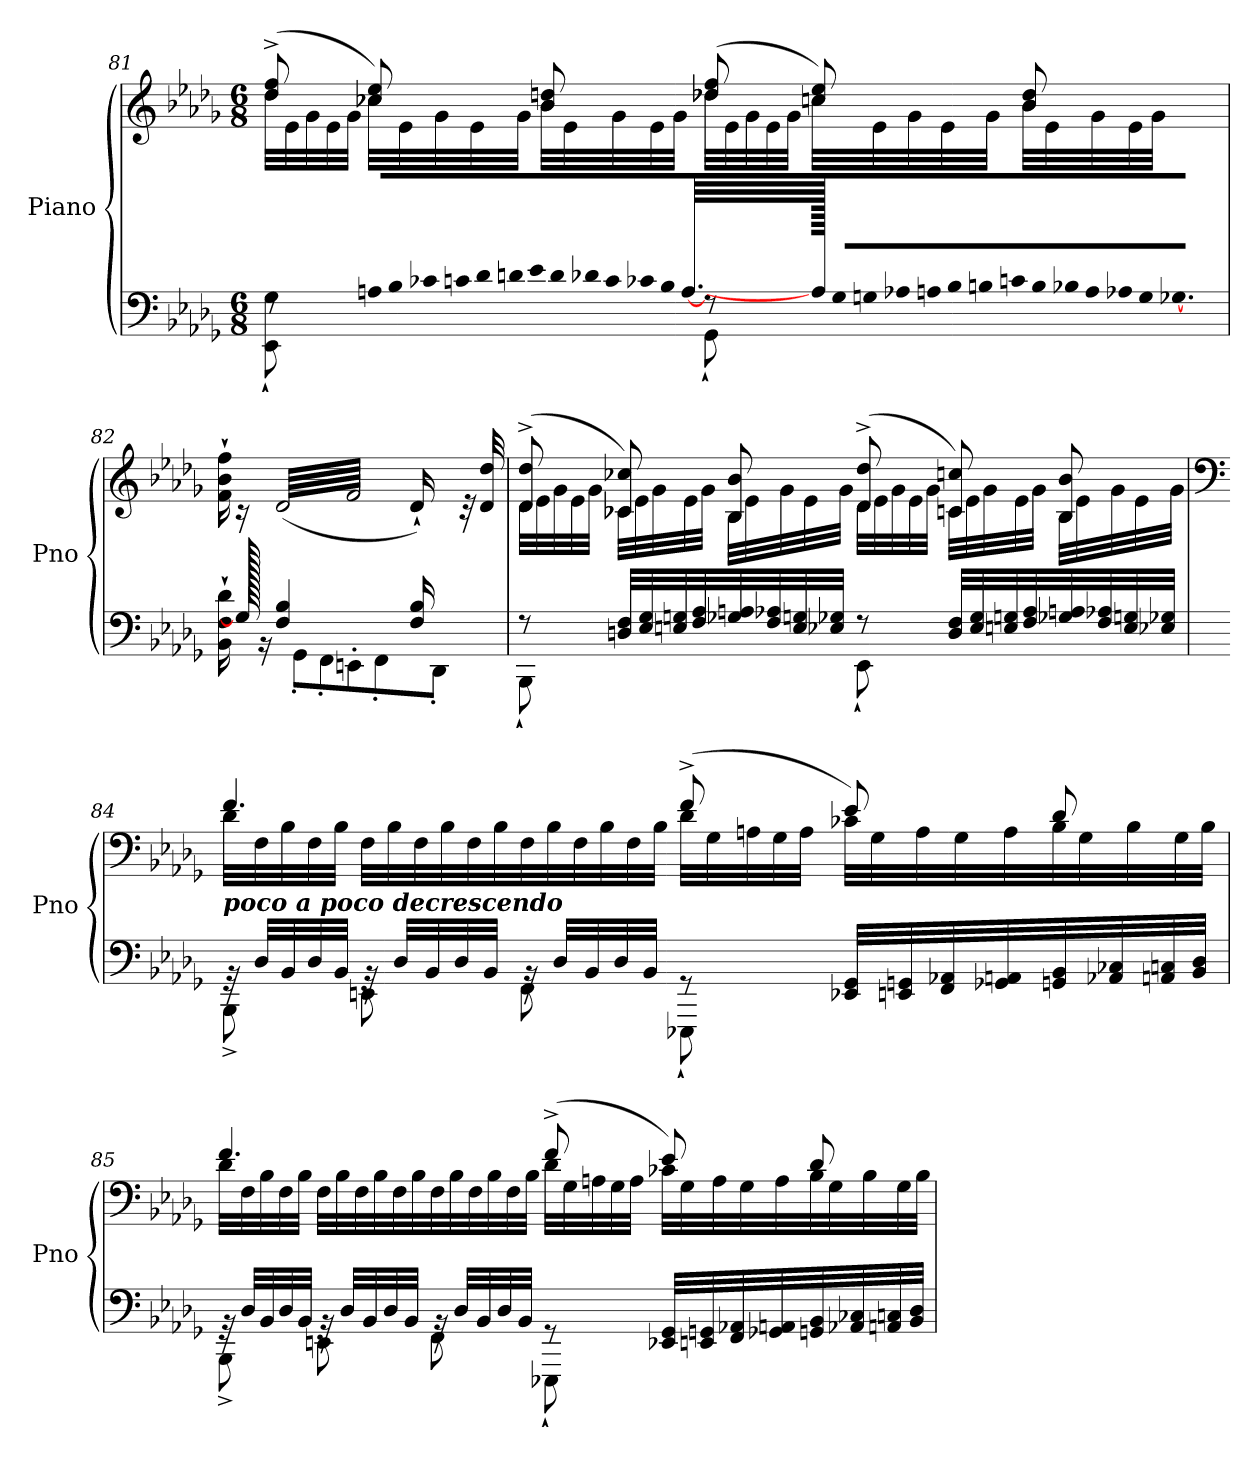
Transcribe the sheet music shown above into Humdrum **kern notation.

**kern	**kern
*part1	*part1
*staff2	*staff1
*I"Piano	*
*I'Pno	*
*clefF4	*clefG2
*k[b-e-a-d-g-]	*k[b-e-a-d-g-]
*M6/8	*M6/8
=81	=81
*^	*^
*	*	*	*Xtuplet
8rF	8EE-\` 8G-\`	(8dd-/^ 8ff/^	40dd-\LLL
.	.	.	40e-\
.	.	.	40g-\
.	.	.	40e-\
.	.	.	40g-\JJJ
*Xtuplet	*	*	*
!LO:N:vis=32	!	!	!
1920%37An!/LLL	4ryy	8cc-X/ 8ee-/)	40cc-\LLL
!LO:N:vis=32	!	!	!
1920%37B-!/	.	.	.
.	.	.	40e-\
!LO:N:vis=32	!	!	!
1920%37c-X!/	.	.	.
.	.	.	40g-\
!LO:N:vis=32	!	!	!
1920%37cn!/	.	.	.
.	.	.	40e-\
!LO:N:vis=32	!	!	!
1920%37d-!/	.	.	.
!LO:N:vis=32	!	!	!
1920%37dn!/	.	.	.
.	.	.	40g-\JJJ
!LO:N:vis=32	!	!	!
1920%37e-!/	.	.	.
.	.	8b-/ 8ddn/	40b-\LLL
!LO:N:vis=32	!	!	!
1920%37d!/	.	.	.
.	.	.	40e-\
!LO:N:vis=32	!	!	!
1920%37d-X!/	.	.	.
!LO:N:vis=32	!	!	!
1920%37c!/	.	.	.
.	.	.	40g-\
!LO:N:vis=32	!	!	!
1920%37c-X!/	.	.	.
.	.	.	40e-\
!LO:N:vis=32	!	!	!
1920%37B-!/	.	.	.
.	.	.	40g-\JJJ
[80.A!/JJJ	.	.	.
8rF	8GG-`\	(8dd-X/ 8ff/	40dd-\LLL
.	.	.	40e-\
.	.	.	40g-\
.	.	.	40e-\
.	.	.	40g-\JJJ
1920A!/]	4ryy	8ccn/ 8ee-/)	40cc\LLL
!LO:N:vis=32	!	!	!
1920%37G-!/LLL	.	.	.
!LO:N:vis=32	!	!	!
1920%37Gn!/	.	.	.
.	.	.	40e-\
!LO:N:vis=32	!	!	!
1920%37A-X!/	.	.	.
.	.	.	40g-\
!LO:N:vis=32	!	!	!
1920%37An!/	.	.	.
.	.	.	40e-\
!LO:N:vis=32	!	!	!
1920%37B-!/	.	.	.
!LO:N:vis=32	!	!	!
1920%37Bn!/	.	.	.
.	.	.	40g-\JJJ
!LO:N:vis=32	!	!	!
1920%37cn!/	.	.	.
.	.	8b-/ 8dd-/	40b-\LLL
!LO:N:vis=32	!	!	!
1920%37B!/	.	.	.
.	.	.	40e-\
!LO:N:vis=32	!	!	!
1920%37B-X!/	.	.	.
!LO:N:vis=32	!	!	!
1920%37A!/	.	.	.
.	.	.	40g-\
!LO:N:vis=32	!	!	!
1920%37A-X!/	.	.	.
.	.	.	40e-\
!LO:N:vis=32	!	!	!
1920%37G!/	.	.	.
.	.	.	40g-\JJJ
[80.G-X!/JJJ	.	.	.
.	1920ryy	1920ryy	1920ryy
!!LO:LB:g=z	!!
=82	=82	=82	=82
8ryy	16BB-\` 16F\` 16d-\`	16f\` 16b-\` 16ff\`	4.ryy
.	1920G-!/]	16rc	.
.	16r	.	.
*	*	*tremolo	*
4F/ 4B-/	.	(64d-/LLLL	.
.	8GG-'\L	.	.
.	.	64f/	.
.	.	64d-/	.
.	.	64f/	.
.	.	64d-/	.
.	.	64f/	.
.	.	64d-/	.
.	.	64f/	.
.	.	64d-/	.
.	8FF'\	.	.
.	.	64f/	.
.	.	64d-/	.
.	.	64f/	.
.	.	64d-/	.
.	.	64f/	.
.	.	64d-/	.
.	.	64f/	.
4ryy	.	64d-/	8ryy
.	8EEn'\	.	.
.	.	64f/	.
.	.	64d-/	.
.	.	64f/	.
.	.	64d-/	.
.	.	64f/	.
.	.	64d-/	.
.	.	64f/	.
.	.	64d-/	16ryy
.	8FF'\	.	.
.	.	64f/	.
.	.	64d-/	.
.	.	64f/	.
.	.	64d-/	16ryy
.	.	64f/	.
.	.	64d-/	.
.	.	64f/JJJJ	.
*	*	*Xtremolo	*
16F/ 16B-/	.	16d-`/)	16ryy
.	8DD-'\J	.	.
.	.	.	.
.	.	.	.
.	.	.	.
1920%121ryy	.	32rc	16ryy
.	.	.	.
.	.	32d-/ 32dd-/	.
.	.	.	.
.	.	1920ryy	1920ryy
=83	=83	=83	=83
8r	8BBB-`\	(8d-/^ 8dd-/^	40d-\LLL
.	.	.	.
.	.	.	40e-\
.	.	.	.
.	.	.	.
.	.	.	40g-\
.	.	.	.
.	.	.	40e-\
.	.	.	.
.	.	.	.
.	.	.	40g-\JJJ
.	.	.	.
32Dn!/ 32F!/LLL	4ryy	8c-X/ 8cc-X/)	40c-\LLL
.	.	.	40e-\
32E-!/ 32G-!/	.	.	.
.	.	.	40g-\
32En!/ 32Gn!/	.	.	.
.	.	.	40e-\
32F!/ 32A-!/	.	.	.
.	.	.	40g-\JJJ
32G-X!/ 32An!/	.	8B-/ 8b-/	40B-\LLL
.	.	.	40e-\
32F!/ 32A-X!/	.	.	.
.	.	.	40g-\
32E!/ 32Gn!/	.	.	.
.	.	.	40e-\
32E-X!/ 32G-X!/JJJ	.	.	.
.	.	.	40g-\JJJ
8r	8EE-`\	(8d-/^ 8dd-/^	40d-\LLL
.	.	.	40e-\
.	.	.	40g-\
.	.	.	40e-\
.	.	.	40g-\JJJ
32D!/ 32F!/LLL	4ryy	8cn/ 8ccn/)	40c\LLL
.	.	.	40e-\
32E-!/ 32G-!/	.	.	.
.	.	.	40g-\
32En!/ 32Gn!/	.	.	.
.	.	.	40e-\
32F!/ 32A-!/	.	.	.
.	.	.	40g-\JJJ
32G-X!/ 32An!/	.	8B-/ 8b-/	40B-\LLL
.	.	.	40e-\
32F!/ 32A-X!/	.	.	.
.	.	.	40g-\
32E!/ 32Gn!/	.	.	.
.	.	.	40e-\
32E-X!/ 32G-X!/JJJ	.	.	.
.	.	.	40g-\JJJ
!!LO:LB:g=z	!!
=84	=84	=84	=84
*	*	*clefF4	*
!LO:TX:a:Bi:t=poco a poco decrescendo	!	!	!
40rGG	8BBB-^\	4.f/	40d-!\LLL
40D-!/LLL	.	.	40F!\
40BB-!/	.	.	40B-!\
40D-!/	.	.	40F!\
40BB-!/JJJ	.	.	40B-!\JJJ
40rGG	8EEn\	.	48F!\LLL
.	.	.	48B-!\
40D-!/LLL	.	.	.
.	.	.	48F!\
40BB-!/	.	.	.
.	.	.	48B-!\
40D-!/	.	.	.
.	.	.	48F!\
40BB-!/JJJ	.	.	.
.	.	.	48B-!\
40rGG	8FF\	.	48F!\
.	.	.	48B-!\
40D-!/LLL	.	.	.
.	.	.	48F!\
40BB-!/	.	.	.
.	.	.	48B-!\
40D-!/	.	.	.
.	.	.	48F!\
40BB-!/JJJ	.	.	.
.	.	.	48B-!\JJJ
8rGG	8EEE-X`\	(8f^/	40d-!\LLL
.	.	.	40G-!\
.	.	.	40An!\
.	.	.	40G-!\
.	.	.	40A!\JJJ
32EE-X!/ 32GG-!/LLL	4ryy	8e-/)	40c-X!\LLL
.	.	.	40G-!\
32EEn!/ 32GGn!/	.	.	.
.	.	.	40A!\
32FF!/ 32AA-X!/	.	.	.
.	.	.	40G-!\
32GG-X!/ 32AAn!/	.	.	.
.	.	.	40A!\
32GGn!/ 32BB-!/	.	8d-/	40B-!\
.	.	.	40G-!\
32AA-X!/ 32C-X!/	.	.	.
.	.	.	40B-!\
32AAn!/ 32Cn!/	.	.	.
.	.	.	40G-!\
32BB-!/ 32D-!/JJJ	.	.	.
.	.	.	40B-!\JJJ
!!LO:PB:g=z	!!
=85	=85	=85	=85
40rGG	8BBB-^\	4.f/	40d-!\LLL
40D-!/LLL	.	.	40F!\
40BB-!/	.	.	40B-!\
40D-!/	.	.	40F!\
40BB-!/JJJ	.	.	40B-!\JJJ
40rGG	8EEn\	.	48F!\LLL
.	.	.	48B-!\
40D-!/LLL	.	.	.
.	.	.	48F!\
40BB-!/	.	.	.
.	.	.	48B-!\
40D-!/	.	.	.
.	.	.	48F!\
40BB-!/JJJ	.	.	.
.	.	.	48B-!\
40rGG	8FF\	.	48F!\
.	.	.	48B-!\
40D-!/LLL	.	.	.
.	.	.	48F!\
40BB-!/	.	.	.
.	.	.	48B-!\
40D-!/	.	.	.
.	.	.	48F!\
40BB-!/JJJ	.	.	.
.	.	.	48B-!\JJJ
8rGG	8EEE-X`\	(8f^/	40d-!\LLL
.	.	.	40G-!\
.	.	.	40An!\
.	.	.	40G-!\
.	.	.	40A!\JJJ
32EE-X!/ 32GG-!/LLL	4ryy	8e-/)	40c-X!\LLL
.	.	.	40G-!\
32EEn!/ 32GGn!/	.	.	.
.	.	.	40A!\
32FF!/ 32AA-X!/	.	.	.
.	.	.	40G-!\
32GG-X!/ 32AAn!/	.	.	.
.	.	.	40A!\
32GGn!/ 32BB-!/	.	8d-/	40B-!\
.	.	.	40G-!\
32AA-X!/ 32C-X!/	.	.	.
.	.	.	40B-!\
32AAn!/ 32Cn!/	.	.	.
.	.	.	40G-!\
32BB-!/ 32D-!/JJJ	.	.	.
.	.	.	40B-!\JJJ
*v	*v	*	*
*	*v	*v
=	=
*-	*-
